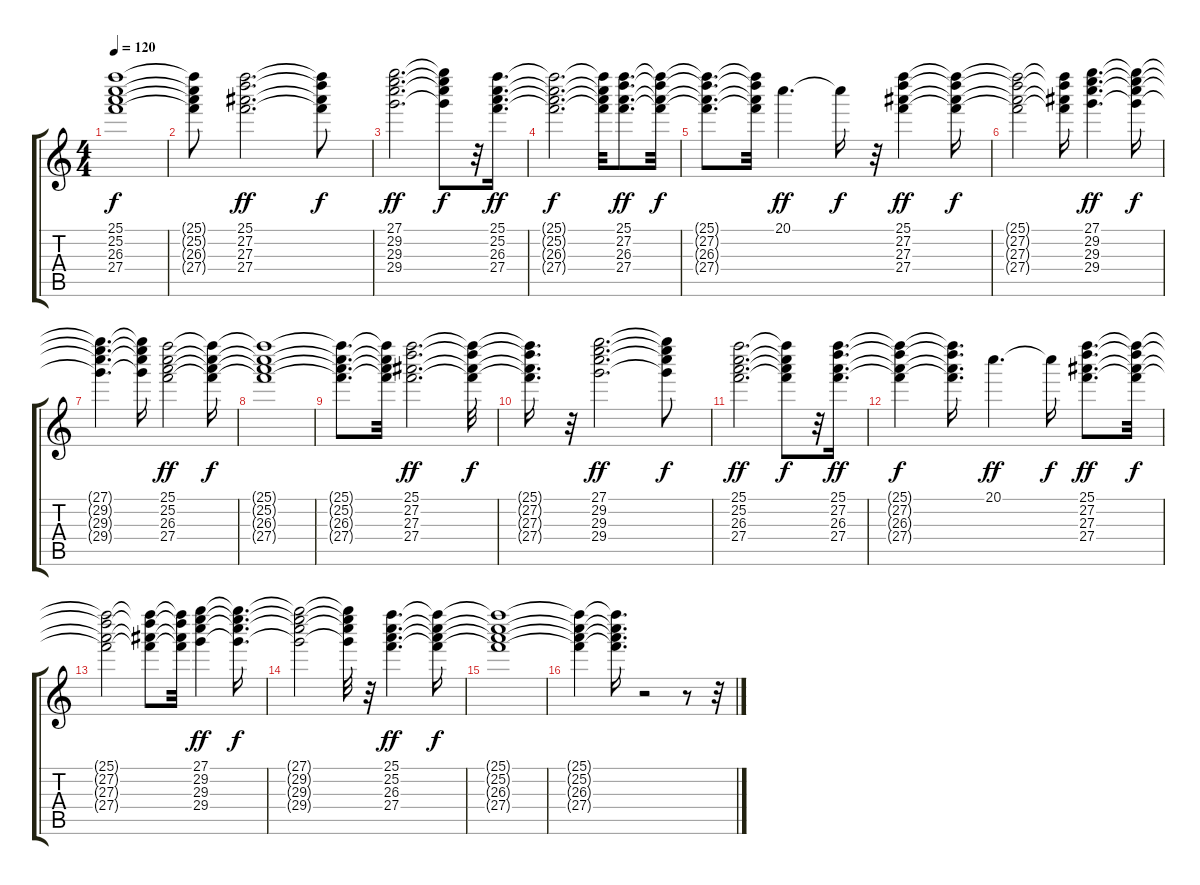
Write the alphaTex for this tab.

\track "" {instrument overdrivenguitar}
\staff {score tabs}
\tuning (E4 B3 G3 D3 A2 E2) {hide}
\ts (4 4)
\tempo 120
\clef g2
\ks c
(25.1{t} 25.2{t} 26.3{t} 27.4{t}).1{dy f} |
(25.1{t} 25.2{t} 26.3{t} 27.4{t}).8 (25.1 27.2 27.3 27.4).2{d dy ff} (25.1{t} 27.2{t} 27.3{t} 27.4{t}).8{dy f} |
(27.1 29.2 29.3 29.4).2{d dy ff} (27.1{t} 29.2{t} 29.3{t} 29.4{t}).8{dy f} r.32 (25.1 25.2 26.3 27.4).16{d dy ff} |
(25.1{t} 25.2{t} 26.3{t} 27.4{t}).2{d dy f} (25.1{t} 25.2{t} 26.3{t} 27.4{t}).32 (25.1 27.2 26.3 27.4).8{d dy ff} (25.1{t} 27.2{t} 26.3{t} 27.4{t}).32{dy f} |
(25.1{t} 27.2{t} 26.3{t} 27.4{t}).8{d} (25.1{t} 27.2{t} 26.3{t} 27.4{t}).32 20.1.4{d dy ff} 20.1{t}.16{dy f} r.32 (25.1 27.2 27.3 27.4).4{dy ff} (25.1{t} 27.2{t} 27.3{t} 27.4{t}).16{dy f} |
(25.1{t} 27.2{t} 27.3{t} 27.4{t}).2 (25.1{t} 27.2{t} 27.3{t} 27.4{t}).16 (27.1 29.2 29.3 29.4).4{d dy ff} (27.1{t} 29.2{t} 29.3{t} 29.4{t}).16{dy f} |
(27.1{t} 29.2{t} 29.3{t} 29.4{t}).4{d} (27.1{t} 29.2{t} 29.3{t} 29.4{t}).16 (25.1 25.2 26.3 27.4).2{dy ff} (25.1{t} 25.2{t} 26.3{t} 27.4{t}).16{dy f} |
(25.1{t} 25.2{t} 26.3{t} 27.4{t}).1 |
(25.1{t} 25.2{t} 26.3{t} 27.4{t}).8{d} (25.1{t} 25.2{t} 26.3{t} 27.4{t}).32 (25.1 27.2 27.3 27.4).2{d dy ff} (25.1{t} 27.2{t} 27.3{t} 27.4{t}).32{dy f} |
(25.1{t} 27.2{t} 27.3{t} 27.4{t}).16{d} r.32 (27.1 29.2 29.3 29.4).2{d dy ff} (27.1{t} 29.2{t} 29.3{t} 29.4{t}).8{dy f} |
(25.1 25.2 26.3 27.4).2{d dy ff} (25.1{t} 25.2{t} 26.3{t} 27.4{t}).8{dy f} r.32 (25.1 27.2 26.3 27.4).16{d dy ff} |
(25.1{t} 27.2{t} 26.3{t} 27.4{t}).4{dy f} (25.1{t} 27.2{t} 26.3{t} 27.4{t}).16{d} 20.1.4{d dy ff} 20.1{t}.16{dy f} (25.1 27.2 27.3 27.4).8{d dy ff} (25.1{t} 27.2{t} 27.3{t} 27.4{t}).32{dy f} |
(25.1{t} 27.2{t} 27.3{t} 27.4{t}).2 (25.1{t} 27.2{t} 27.3{t} 27.4{t}).8 (25.1{t} 27.2{t} 27.3{t} 27.4{t}).32 (27.1 29.2 29.3 29.4).4{dy ff} (27.1{t} 29.2{t} 29.3{t} 29.4{t}).16{d dy f} |
(27.1{t} 29.2{t} 29.3{t} 29.4{t}).2 (27.1{t} 29.2{t} 29.3{t} 29.4{t}).32 r.32 (25.1 25.2 26.3 27.4).4{d dy ff} (25.1{t} 25.2{t} 26.3{t} 27.4{t}).16{dy f} |
(25.1{t} 25.2{t} 26.3{t} 27.4{t}).1 |
(25.1{t} 25.2{t} 26.3{t} 27.4{t}).4 (25.1{t} 25.2{t} 26.3{t} 27.4{t}).16{d} r.2 r.8 r.32
